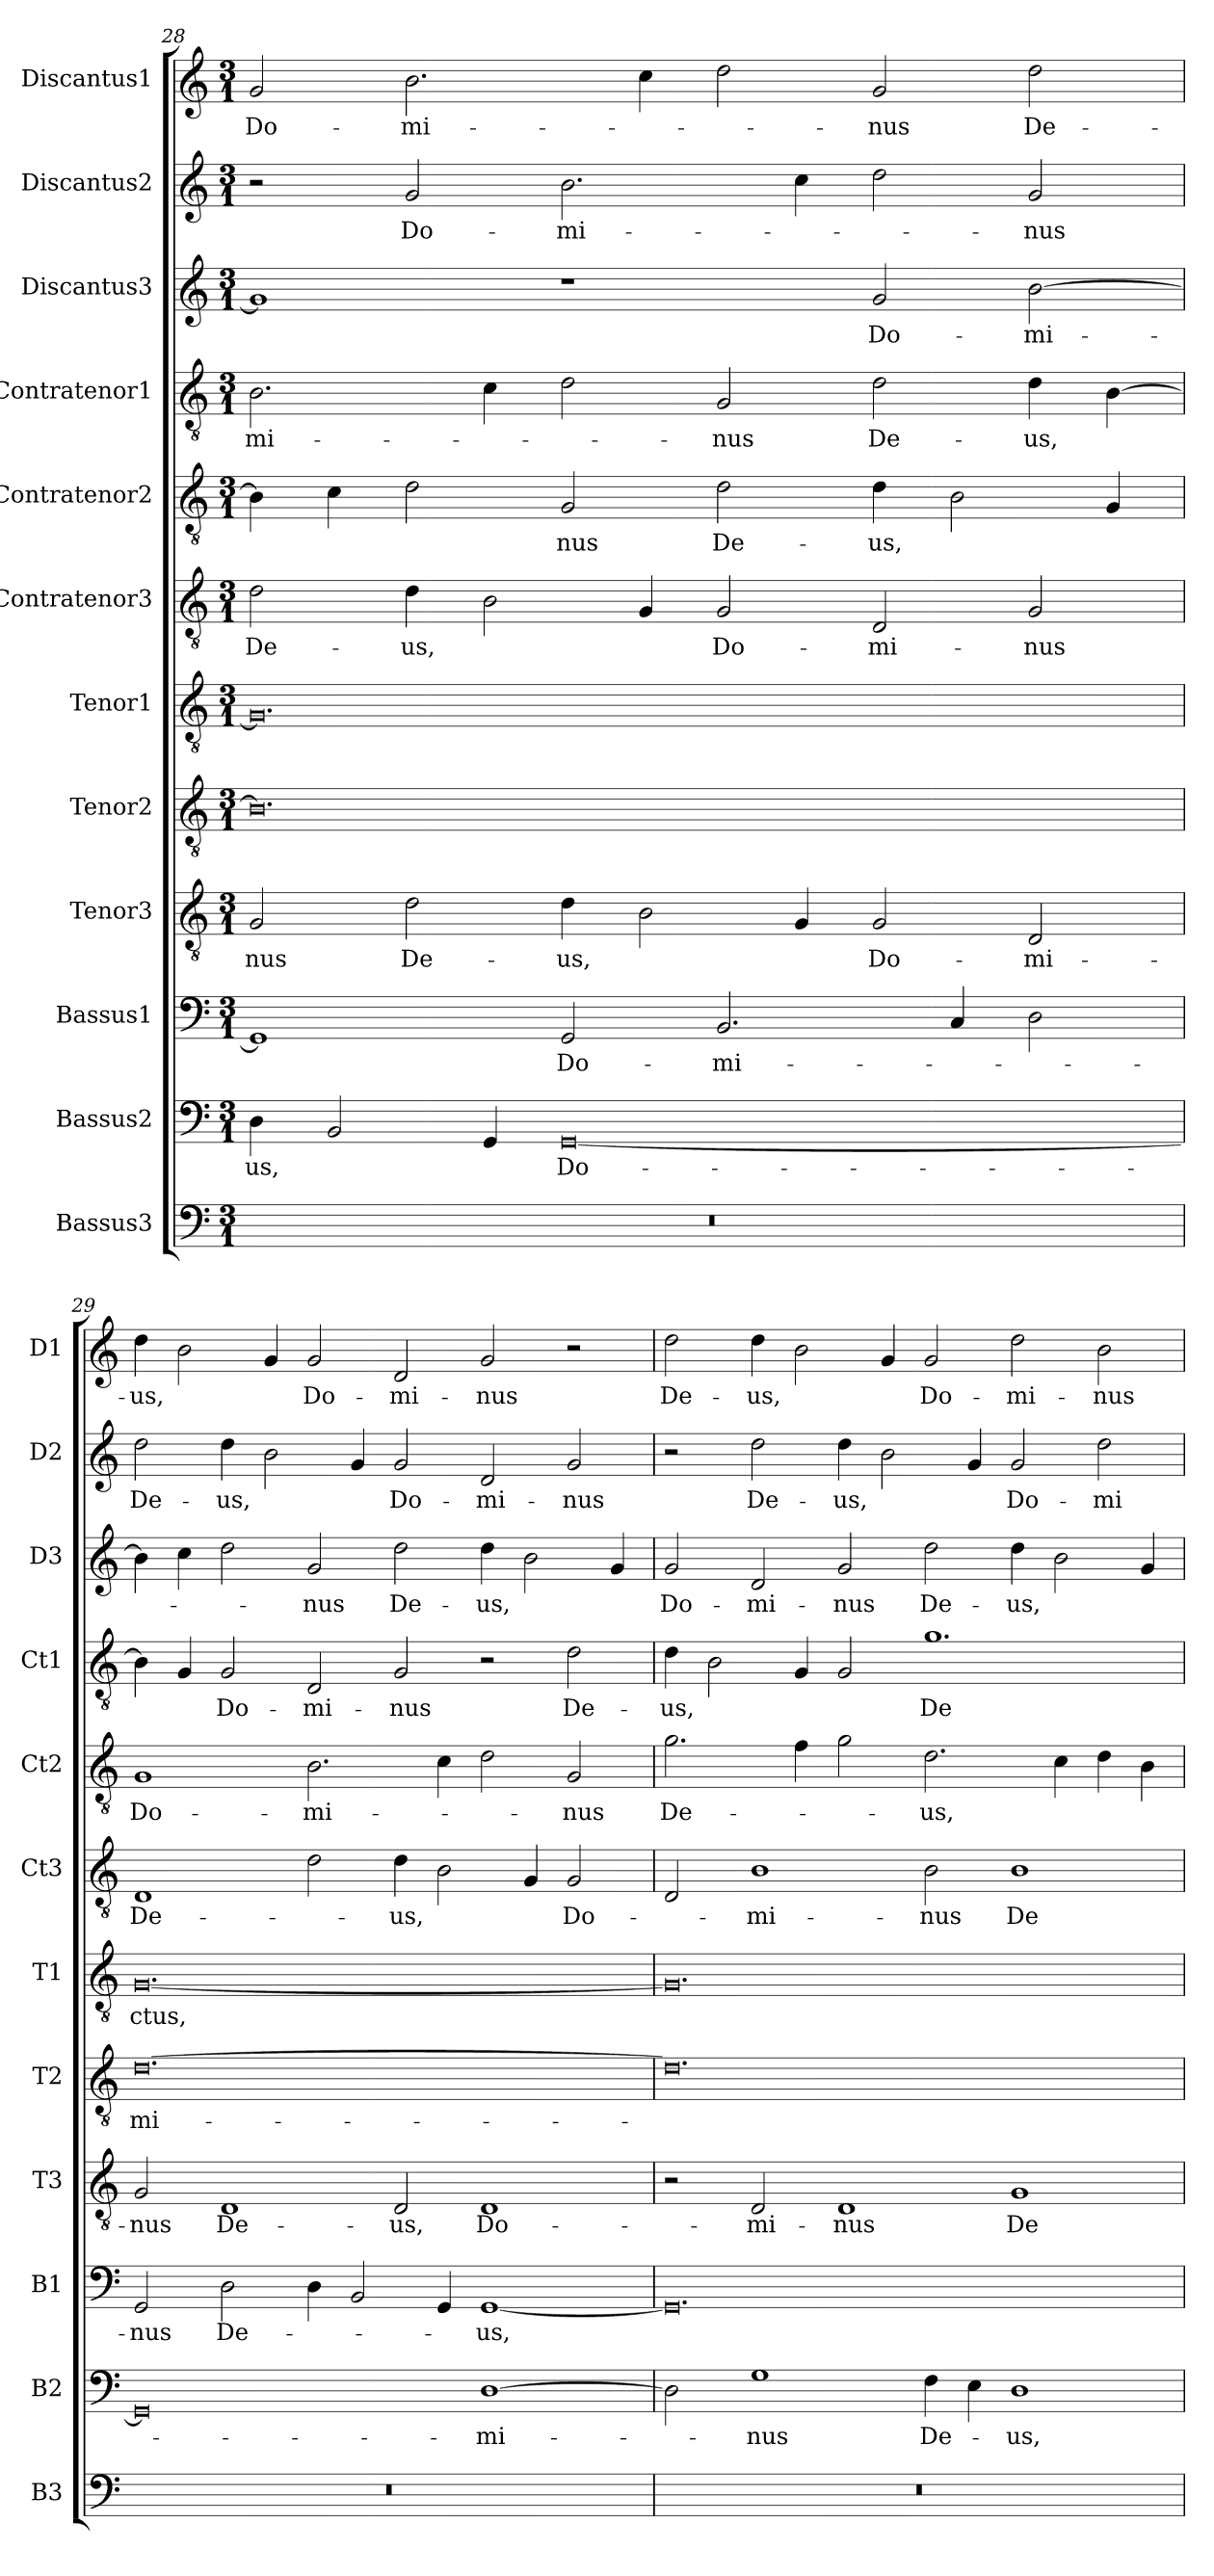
**kern	**kern	**text	**kern	**text	**kern	**text	**kern	**text	**kern	**text	**kern	**text	**kern	**text	**kern	**text	**kern	**text	**kern	**text	**kern	**text
*part12	*part11	*part11	*part10	*part10	*part9	*part9	*part8	*part8	*part7	*part7	*part6	*part6	*part5	*part5	*part4	*part4	*part3	*part3	*part2	*part2	*part1	*part1
*staff12	*staff11	*staff11	*staff10	*staff10	*staff9	*staff9	*staff8	*staff8	*staff7	*staff7	*staff6	*staff6	*staff5	*staff5	*staff4	*staff4	*staff3	*staff3	*staff2	*staff2	*staff1	*staff1
*I"Bassus3	*I"Bassus2	*	*I"Bassus1	*	*I"Tenor3	*	*I"Tenor2	*	*I"Tenor1	*	*I"Contratenor3	*	*I"Contratenor2	*	*I"Contratenor1	*	*I"Discantus3	*	*I"Discantus2	*	*I"Discantus1	*
*I'B3	*I'B2	*	*I'B1	*	*I'T3	*	*I'T2	*	*I'T1	*	*I'Ct3	*	*I'Ct2	*	*I'Ct1	*	*I'D3	*	*I'D2	*	*I'D1	*
*clefF4	*clefF4	*	*clefF4	*	*clefGv2	*	*clefGv2	*	*clefGv2	*	*clefGv2	*	*clefGv2	*	*clefGv2	*	*clefG2	*	*clefG2	*	*clefG2	*
*k[]	*k[]	*	*k[]	*	*k[]	*	*k[]	*	*k[]	*	*k[]	*	*k[]	*	*k[]	*	*k[]	*	*k[]	*	*k[]	*
*M3/1	*M3/1	*	*M3/1	*	*M3/1	*	*M3/1	*	*M3/1	*	*M3/1	*	*M3/1	*	*M3/1	*	*M3/1	*	*M3/1	*	*M3/1	*
=28	=28	=28	=28	=28	=28	=28	=28	=28	=28	=28	=28	=28	=28	=28	=28	=28	=28	=28	=28	=28	=28	=28
0.r	4D	-us,	1GG]	.	2G	-nus	0.B]	.	0.G]	.	2d	De-	4B]	.	2.B	-mi-	1g]	.	2r	.	2g	Do-
.	2BB	.	.	.	.	.	.	.	.	.	.	.	4c	.	.	.	.	.	.	.	.	.
.	.	.	.	.	2d	De-	.	.	.	.	4d	-us,	2d	.	.	.	.	.	2g	Do-	2.b	-mi-
.	4GG	.	.	.	.	.	.	.	.	.	2B	.	.	.	4c	.	.	.	.	.	.	.
.	[0GG	Do-	2GG	Do-	4d	-us,	.	.	.	.	.	.	2G	-nus	2d	.	1r	.	2.b	-mi-	.	.
.	.	.	.	.	2B	.	.	.	.	.	4G	.	.	.	.	.	.	.	.	.	4cc	.
.	.	.	2.BB	-mi-	.	.	.	.	.	.	2G	Do-	2d	De-	2G	-nus	.	.	.	.	2dd	.
.	.	.	.	.	4G	.	.	.	.	.	.	.	.	.	.	.	.	.	4cc	.	.	.
.	.	.	.	.	2G	Do-	.	.	.	.	2D	-mi-	4d	-us,	2d	De-	2g	Do-	2dd	.	2g	-nus
.	.	.	4C	.	.	.	.	.	.	.	.	.	2B	.	.	.	.	.	.	.	.	.
.	.	.	2D	.	2D	-mi-	.	.	.	.	2G	-nus	.	.	4d	-us,	[2b	-mi-	2g	-nus	2dd	De-
.	.	.	.	.	.	.	.	.	.	.	.	.	4G	.	[4B	.	.	.	.	.	.	.
=29	=29	=29	=29	=29	=29	=29	=29	=29	=29	=29	=29	=29	=29	=29	=29	=29	=29	=29	=29	=29	=29	=29
0.r	0GG]	.	2GG	-nus	2G	-nus	[0.d	-mi-	[0.G	-ctus,	1D	De-	1G	Do-	4B]	.	4b]	.	2dd	De-	4dd	-us,
.	.	.	.	.	.	.	.	.	.	.	.	.	.	.	4G	.	4cc	.	.	.	2b	.
.	.	.	2D	De-	1D	De-	.	.	.	.	.	.	.	.	2G	Do-	2dd	.	4dd	-us,	.	.
.	.	.	.	.	.	.	.	.	.	.	.	.	.	.	.	.	.	.	2b	.	4g	.
.	.	.	4D	.	.	.	.	.	.	.	2d	.	2.B	-mi-	2D	-mi-	2g	-nus	.	.	2g	Do-
.	.	.	2BB	.	.	.	.	.	.	.	.	.	.	.	.	.	.	.	4g	.	.	.
.	.	.	.	.	2D	-us,	.	.	.	.	4d	-us,	.	.	2G	-nus	2dd	De-	2g	Do-	2d	-mi-
.	.	.	4GG	.	.	.	.	.	.	.	2B	.	4c	.	.	.	.	.	.	.	.	.
.	[1D	-mi-	[1GG	-us,	1D	Do-	.	.	.	.	.	.	2d	.	2r	.	4dd	-us,	2d	-mi-	2g	-nus
.	.	.	.	.	.	.	.	.	.	.	4G	.	.	.	.	.	2b	.	.	.	.	.
.	.	.	.	.	.	.	.	.	.	.	2G	Do-	2G	-nus	2d	De-	.	.	2g	-nus	2r	.
.	.	.	.	.	.	.	.	.	.	.	.	.	.	.	.	.	4g	.	.	.	.	.
=30	=30	=30	=30	=30	=30	=30	=30	=30	=30	=30	=30	=30	=30	=30	=30	=30	=30	=30	=30	=30	=30	=30
0.r	2D]	.	0.GG]	.	2r	.	0.d]	.	0.G]	.	2D	.	2.g	De-	4d	-us,	2g	Do-	2r	.	2dd	De-
.	.	.	.	.	.	.	.	.	.	.	.	.	.	.	2B	.	.	.	.	.	.	.
.	1G	-nus	.	.	2D	-mi-	.	.	.	.	1B	-mi-	.	.	.	.	2d	-mi-	2dd	De-	4dd	-us,
.	.	.	.	.	.	.	.	.	.	.	.	.	4f	.	4G	.	.	.	.	.	2b	.
.	.	.	.	.	1D	-nus	.	.	.	.	.	.	2g	.	2G	.	2g	-nus	4dd	-us,	.	.
.	.	.	.	.	.	.	.	.	.	.	.	.	.	.	.	.	.	.	2b	.	4g	.
.	4F	De-	.	.	.	.	.	.	.	.	2B	-nus	2.d	-us,	1.g	De-	2dd	De-	.	.	2g	Do-
.	4E	.	.	.	.	.	.	.	.	.	.	.	.	.	.	.	.	.	4g	.	.	.
.	1D	-us,	.	.	1G	De-	.	.	.	.	1B	De-	.	.	.	.	4dd	-us,	2g	Do-	2dd	-mi-
.	.	.	.	.	.	.	.	.	.	.	.	.	4c	.	.	.	2b	.	.	.	.	.
.	.	.	.	.	.	.	.	.	.	.	.	.	4d	.	.	.	.	.	2dd	-mi-	2b	-nus
.	.	.	.	.	.	.	.	.	.	.	.	.	4B	.	.	.	4g	.	.	.	.	.
=	=	=	=	=	=	=	=	=	=	=	=	=	=	=	=	=	=	=	=	=	=	=
*-	*-	*-	*-	*-	*-	*-	*-	*-	*-	*-	*-	*-	*-	*-	*-	*-	*-	*-	*-	*-	*-	*-
